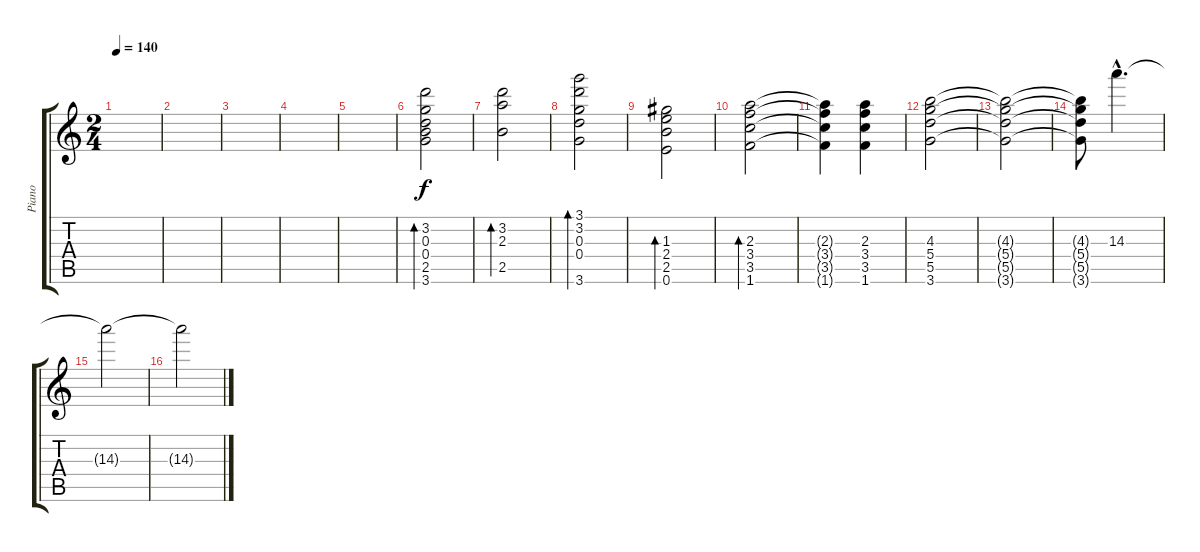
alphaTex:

\track ("Piano" "Piano") {instrument brightacousticpiano}
\staff {score tabs}
\tuning (E6 B5 G5 D5 A4 E4) {hide}
\ts (2 4)
\tempo 140
\clef g2
\ks c
|
|
|
|
|
(3.2 0.3 0.4 2.5 3.6).2{bd 480} |
(3.2 2.3 2.5).2{bd 480} |
(3.1 3.2 0.3 0.4 3.6).2{bd 480} |
(1.3 2.4 2.5 0.6).2{bd 480} |
(2.3 3.4 3.5 1.6).2{bd 480} |
(2.3{t} 3.4{t} 3.5{t} 1.6{t}).4 (2.3 3.4 3.5 1.6).4 |
(4.3 5.4 5.5 3.6).2 |
(4.3{t} 5.4{t} 5.5{t} 3.6{t}).2 |
(4.3{t} 5.4{t} 5.5{t} 3.6{t}).8 14.3{hac}.4{d} |
14.3{t}.2 |
14.3{t}.2
